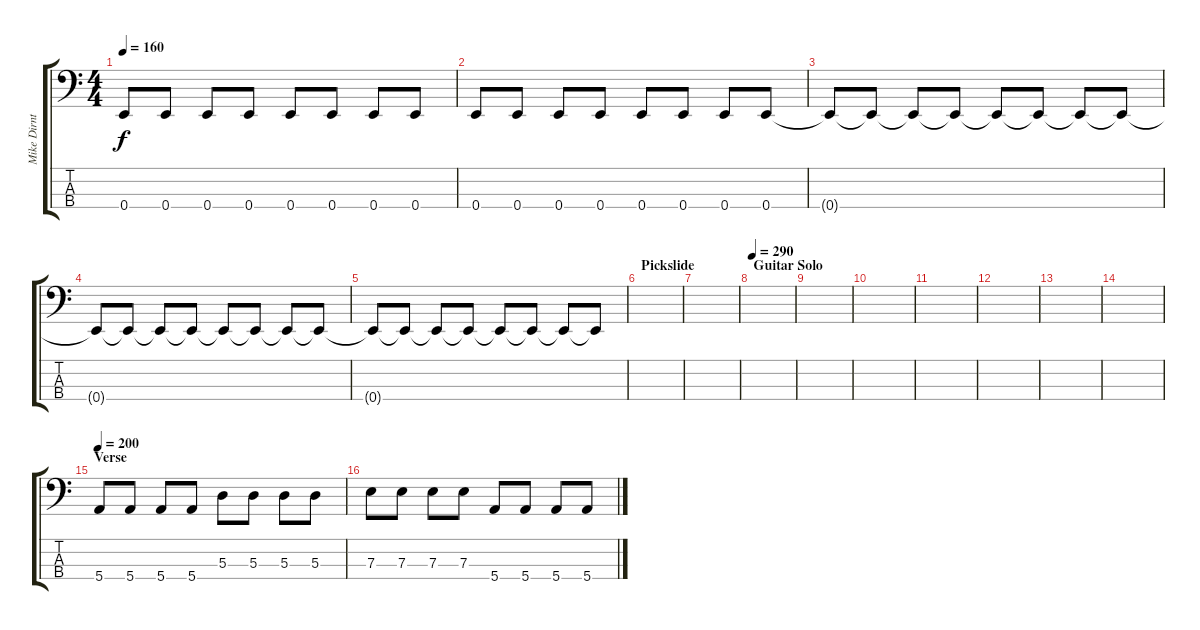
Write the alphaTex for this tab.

\track ("Mike Dirnt (Bass)" "Mike Dirnt") {instrument electricbasspick}
\staff {score tabs}
\tuning (G2 D2 A1 E1) {hide}
\ts (4 4)
\tempo 160
\clef f4
\ks c
0.4.8{dy f} 0.4.8 0.4.8 0.4.8 0.4.8 0.4.8 0.4.8 0.4.8 |
0.4.8 0.4.8 0.4.8 0.4.8 0.4.8 0.4.8 0.4.8 0.4.8 |
0.4{t}.8 0.4{t}.8 0.4{t}.8 0.4{t}.8 0.4{t}.8 0.4{t}.8 0.4{t}.8 0.4{t}.8 |
0.4{t}.8 0.4{t}.8 0.4{t}.8 0.4{t}.8 0.4{t}.8 0.4{t}.8 0.4{t}.8 0.4{t}.8 |
0.4{t}.8 0.4{t}.8 0.4{t}.8 0.4{t}.8 0.4{t}.8 0.4{t}.8 0.4{t}.8 0.4{t}.8 |
\section ("" "Pickslide")
|
|
\section ("" "Guitar Solo")
\tempo 290
|
|
|
|
|
|
|
\section ("" "Verse")
\tempo 200
5.4.8 5.4.8 5.4.8 5.4.8 5.3.8 5.3.8 5.3.8 5.3.8 |
7.3.8 7.3.8 7.3.8 7.3.8 5.4.8 5.4.8 5.4.8 5.4.8
